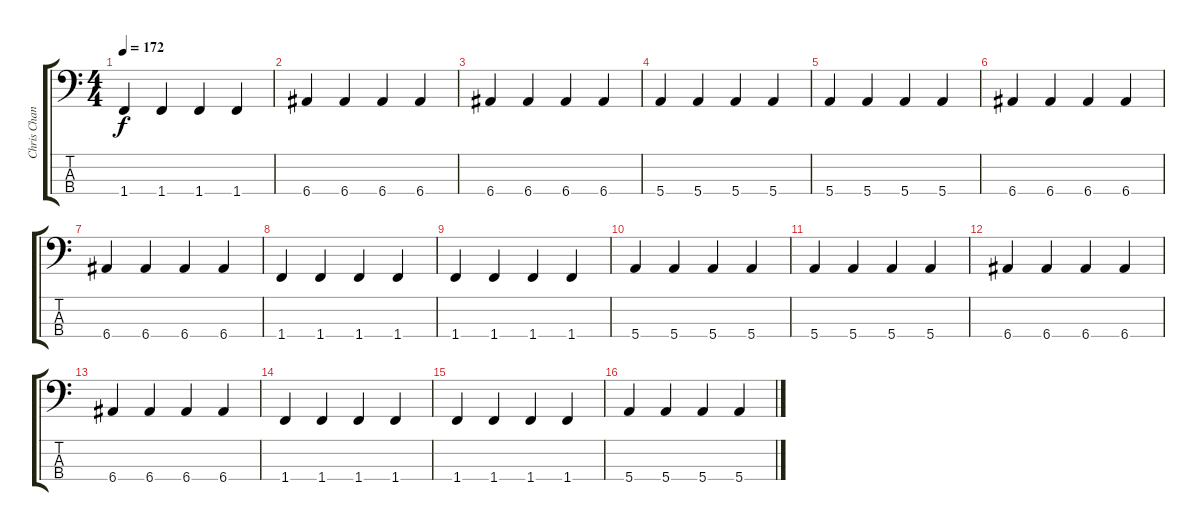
\track ("Chris Chaney" "Chris Chan") {instrument electricbasspick}
\staff {score tabs}
\tuning (G2 D2 A1 E1) {hide}
\ts (4 4)
\tempo 172
\clef f4
\ks c
1.4.4{dy f} 1.4.4 1.4.4 1.4.4 |
6.4.4 6.4.4 6.4.4 6.4.4 |
6.4.4 6.4.4 6.4.4 6.4.4 |
5.4.4 5.4.4 5.4.4 5.4.4 |
5.4.4 5.4.4 5.4.4 5.4.4 |
6.4.4 6.4.4 6.4.4 6.4.4 |
6.4.4 6.4.4 6.4.4 6.4.4 |
1.4.4 1.4.4 1.4.4 1.4.4 |
1.4.4 1.4.4 1.4.4 1.4.4 |
5.4.4 5.4.4 5.4.4 5.4.4 |
5.4.4 5.4.4 5.4.4 5.4.4 |
6.4.4 6.4.4 6.4.4 6.4.4 |
6.4.4 6.4.4 6.4.4 6.4.4 |
1.4.4 1.4.4 1.4.4 1.4.4 |
1.4.4 1.4.4 1.4.4 1.4.4 |
5.4.4 5.4.4 5.4.4 5.4.4
